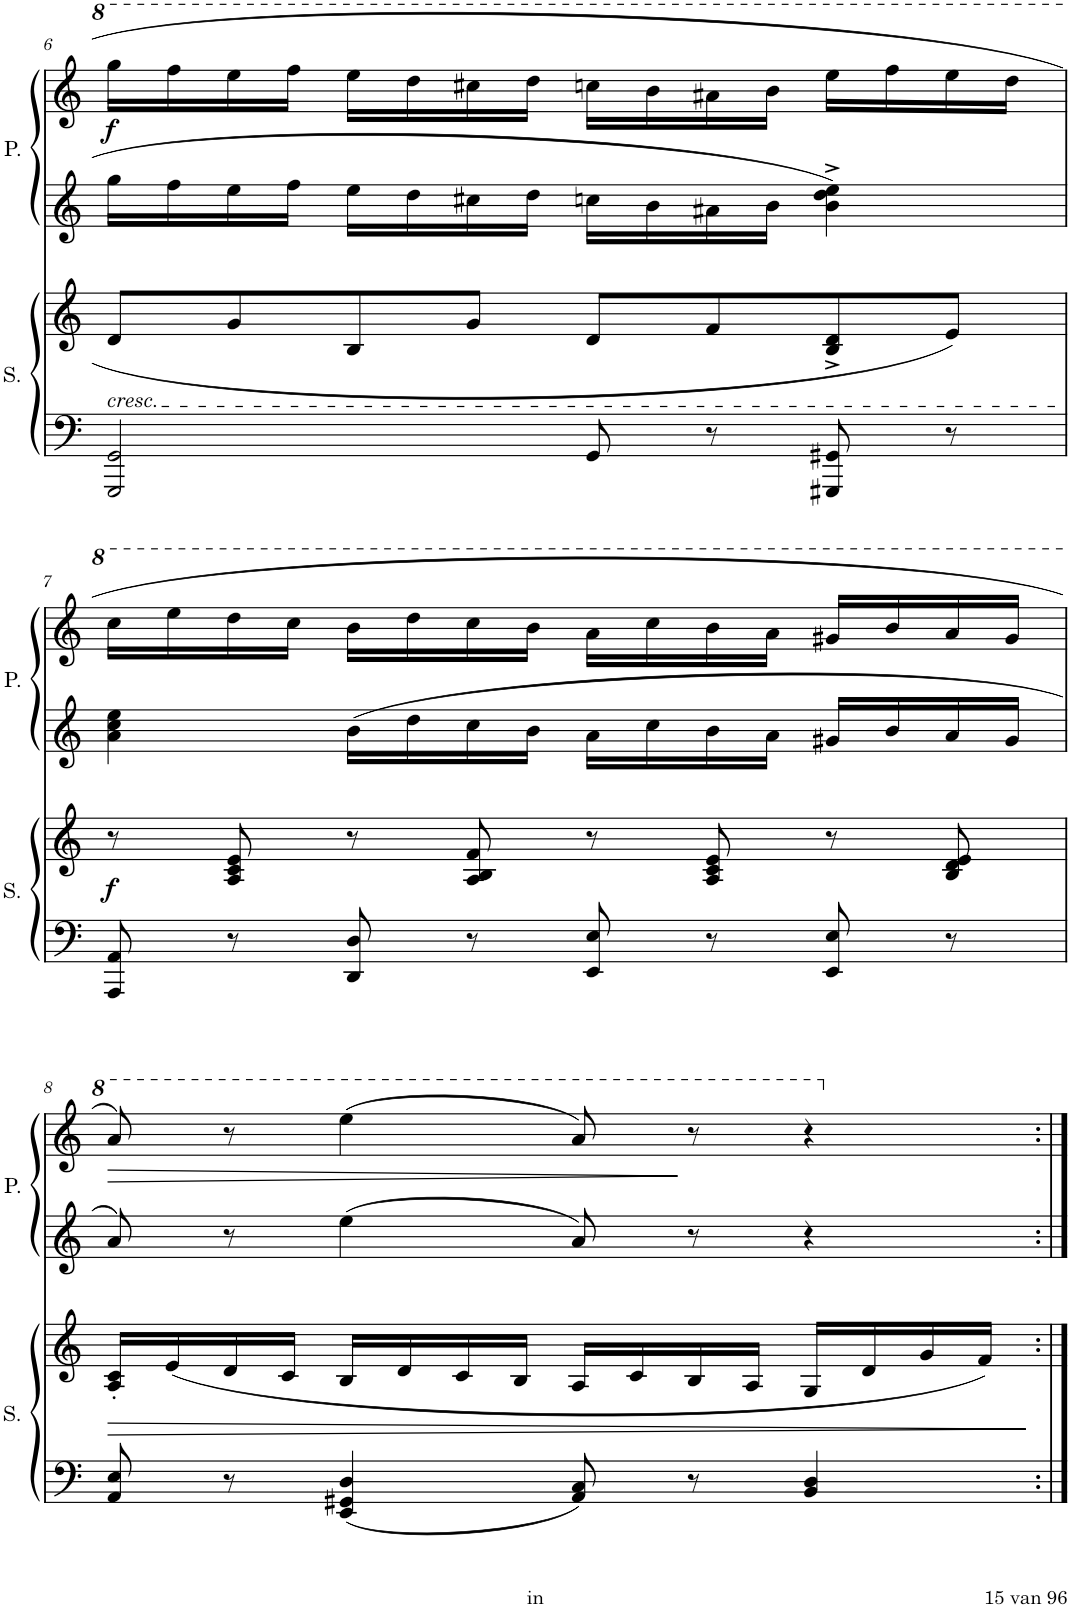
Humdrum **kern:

**kern	**kern	**dynam	**kern	**kern	**dynam
*part2	*part2	*part2	*part1	*part1	*part1
*staff4	*staff3	*staff3/4	*staff2	*staff1	*staff1/2
*I"Secondo	*	*	*I"Primo	*	*
*I'S.	*	*	*I'P.	*	*
!!LO:PB:g=z
*clefF4	*clefG2	*	*clefG2	*clefG2	*
*k[]	*k[]	*	*k[]	*k[]	*
*M4/4	*M4/4	*	*M4/4	*M4/4	*
*met(c)	*met(c)	*	*met(c)	*met(c)	*
=6	=6	=6	=6	=6	=6
!	!LO:TX:b:i:t=cresc.	!	!	!	!
!	!	!	!	!	!LO:DY:b
2GGG/ 2GG/	8d/L	.	16gg\LL	16ggg\LL	f
.	.	.	16ff\	16fff\	.
.	8g/	.	16ee\	16eee\	.
.	.	.	16ff\JJ	16fff\JJ	.
.	8B/	.	16ee\LL	16eee\LL	.
.	.	.	16dd\	16ddd\	.
.	8g/J	.	16cc#X\	16ccc#X\	.
.	.	.	16dd\JJ	16ddd\JJ	.
8GG/	8d/L	.	16ccn\LL	16cccn\LL	.
.	.	.	16b\	16bb\	.
8r	8f/	.	16a#X\	16aa#X\	.
.	.	.	16b\JJ	16bb\JJ	.
8GGG#X/ 8GG#X/	8B/^ 8d/^	.	4b\^ 4dd\^ 4ee\^	16eee\LL	.
.	.	.	.	16fff\	.
8r	8e/J	.	.	16eee\	.
.	.	.	.	16ddd\JJ	.
!!LO:LB:g=z
=7	=7	=7	=7	=7	=7
!	!	!LO:DY:b	!	!	!
8AAA/ 8AA/	8r	f	4a\ 4cc\ 4ee\	16ccc\LL	.
.	.	.	.	16eee\	.
8r	8A/ 8c/ 8e/	.	.	16ddd\	.
.	.	.	.	16ccc\JJ	.
8DD/ 8D/	8r	.	16b\LL	16bb\LL	.
.	.	.	16dd\	16ddd\	.
8r	8A/ 8B/ 8f/	.	16cc\	16ccc\	.
.	.	.	16b\JJ	16bb\JJ	.
8EE/ 8E/	8r	.	16a\LL	16aa\LL	.
.	.	.	16cc\	16ccc\	.
8r	8A/ 8c/ 8e/	.	16b\	16bb\	.
.	.	.	16a\JJ	16aa\JJ	.
8EE/ 8E/	8r	.	16g#X/LL	16gg#X/LL	.
.	.	.	16b/	16bb/	.
8r	8B/ 8d/ 8e/	.	16a/	16aa/	.
.	.	.	16g#/JJ	16gg#/JJ	.
!!LO:LB:g=z
=8	=8	=8	=8	=8	=8
!	!	!LO:HP:b	!	!	!LO:HP:b
8AA/ 8E/	16A/' 16c/'LL	>	8a/	8aa/	>
.	(16e/	.	.	.	.
8r	16d/	.	8r	8r	.
.	16c/JJ	.	.	.	.
4EE/ 4GG#X/ 4D/	16B/LL	.	4ee\	(4eee\	.
.	16d/	.	.	.	.
.	16c/	.	.	.	.
.	16B/JJ	.	.	.	.
8AA/ 8C/	16A/LL	.	8a/	8aa/)	.
.	16c/	.	.	.	.
8r	16B/	.	8r	8r	]
.	16A/JJ	.	.	.	.
4BB/ 4D/	16G/LL	.	4r	4r	.
.	16d/	.	.	.	.
.	16g/	.	.	.	.
.	16f/JJ)	.	.	.	.
.	.	]	.	.	.
=:|!	=:|!	=:|!	=:|!	=:|!	=:|!
*-	*-	*-	*-	*-	*-
